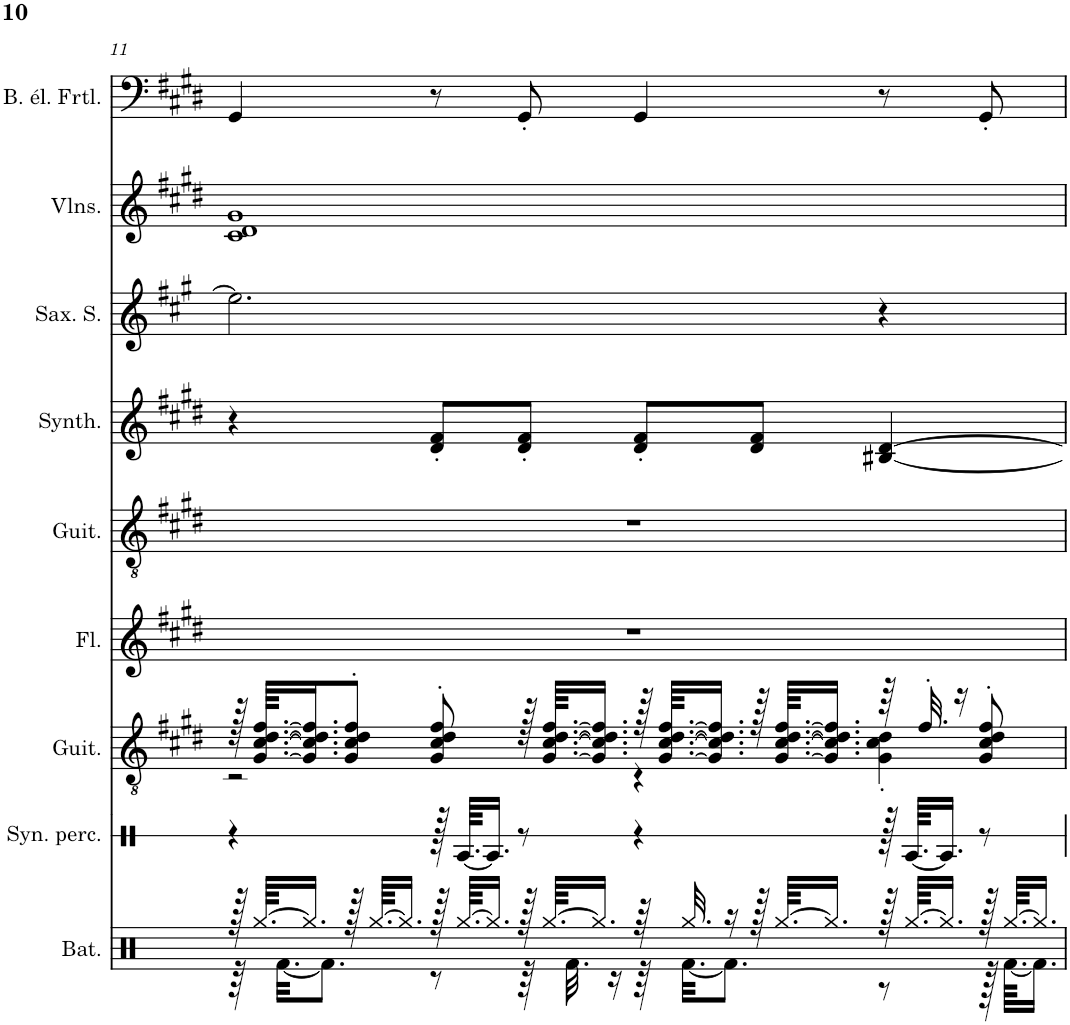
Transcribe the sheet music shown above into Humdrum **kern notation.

**kern	**kern	**kern	**kern	**kern	**kern	**kern	**kern	**kern
*part9	*part8	*part7	*part6	*part5	*part4	*part3	*part2	*part1
*staff9	*staff8	*staff7	*staff6	*staff5	*staff4	*staff3	*staff2	*staff1
*I"Batterie, Drums	*I"Synthétiseur de percussions, Drums	*I"Guitare acoustique, Acoustic Guitar (steel)	*I"Flûte, Flute	*I"Guitare acoustique, Acoustic Guitar (steel)	*I"Synthétiseur d'instruments à cordes, Synth Strings 1	*I"Saxophone Soprano	*I"Violons, String Ensemble 1	*I"Basse électrique fretless, Fretless Bass
*I'Bat.	*I'Syn. perc.	*I'Guit.	*I'Fl.	*I'Guit.	*I'Synth.	*I'Sax. S.	*I'Vlns.	*I'B. él. Frtl.
!!LO:PB:g=z
*clefX	*clefX	*clefGv2	*clefG2	*clefGv2	*clefG2	*clefG2	*clefG2	*clefF4
*	*	*	*	*	*	*Trd1c2	*	*Trd7c12
*k[]	*k[]	*k[f#c#g#d#]	*k[f#c#g#d#]	*k[f#c#g#d#]	*k[f#c#g#d#]	*k[f#c#g#]	*k[f#c#g#d#]	*k[f#c#g#d#]
*M4/4	*M4/4	*M4/4	*M4/4	*M4/4	*M4/4	*M4/4	*M4/4	*M4/4
=11	=11	=11	=11	=11	=11	=11	=11	=11
*^	*	*^	*	*	*	*	*	*
128r	64r	4r	128r	2r	1r	1r	4r	2.ee#\]	1c# 1d# 1g#	4GG#/
[64.Rgg/KKLL	.	.	[64.G#/ [64.c#/ [64.d#/ [64.f#/KKLL	.	.	.	.	.	.	.
.	[32.Rf\KKL	.	.	.	.	.	.	.	.	.
16.Rgg/JJ]	.	.	16.G#/] 16.c#/] 16.d#/] 16.f#/]J	.	.	.	.	.	.	.
.	8.Rf\J]	.	.	.	.	.	.	.	.	.
128r	.	.	8G#/' 8c#/' 8d#/' 8f#/'J	.	.	.	.	.	.	.
[64.Rgg/KKLL	.	.	.	.	.	.	.	.	.	.
16.Rgg/JJ]	.	.	.	.	.	.	.	.	.	.
128r	8r	128r	8G#/' 8c#/' 8d#/' 8f#/'	.	.	.	8d#/' 8f#/'L	.	.	8r
[64.Rgg/KKLL	.	[64.RA/KKLL	.	.	.	.	.	.	.	.
16.Rgg/JJ]	.	16.RA/JJ]	.	.	.	.	.	.	.	.
128r	64r	8r	128r	.	.	.	8d#/' 8f#/'J	.	.	8GG#'/
[64.Rgg/KKLL	.	.	[64.G#/ [64.c#/ [64.d#/ [64.f#/KKLL	.	.	.	.	.	.	.
.	32.Rf\	.	.	.	.	.	.	.	.	.
16.Rgg/JJ]	.	.	16.G#/] 16.c#/] 16.d#/] 16.f#/]JJ	.	.	.	.	.	.	.
.	16r	.	.	.	.	.	.	.	.	.
64r	64r	4r	128r	4r	.	.	8d#/' 8f#/'L	.	.	4GG#/
.	.	.	[64.G#/ [64.c#/ [64.d#/ [64.f#/KKLL	.	.	.	.	.	.	.
32.Rgg/	[32.Rf\KKL	.	.	.	.	.	.	.	.	.
.	.	.	16.G#/] 16.c#/] 16.d#/] 16.f#/]JJ	.	.	.	.	.	.	.
16r	8.Rf\J]	.	.	.	.	.	.	.	.	.
128r	.	.	128r	.	.	.	8d#/ 8f#/J	.	.	.
[64.Rgg/KKLL	.	.	[64.G#/ [64.c#/ [64.d#/ [64.f#/KKLL	.	.	.	.	.	.	.
16.Rgg/JJ]	.	.	16.G#/] 16.c#/] 16.d#/] 16.f#/]JJ	.	.	.	.	.	.	.
128r	8r	128r	64r	4G#\' 4c#\' 4d#\'	.	.	[4B#X/ [4d#/	4r	.	8r
[64.Rgg/KKLL	.	[64.RA/KKLL	.	.	.	.	.	.	.	.
.	.	.	32.f#'/	.	.	.	.	.	.	.
16.Rgg/JJ]	.	16.RA/JJ]	.	.	.	.	.	.	.	.
.	.	.	16r	.	.	.	.	.	.	.
128r	128r	8r	8G#/' 8c#/' 8d#/' 8f#/'	.	.	.	.	.	.	8GG#'/
[64.Rgg/KKLL	[64.Rf\KKLL	.	.	.	.	.	.	.	.	.
16.Rgg/JJ]	16.Rf\JJ]	.	.	.	.	.	.	.	.	.
*v	*v	*	*v	*v	*	*	*	*	*	*
=	=	=	=	=	=	=	=	=
*-	*-	*-	*-	*-	*-	*-	*-	*-
